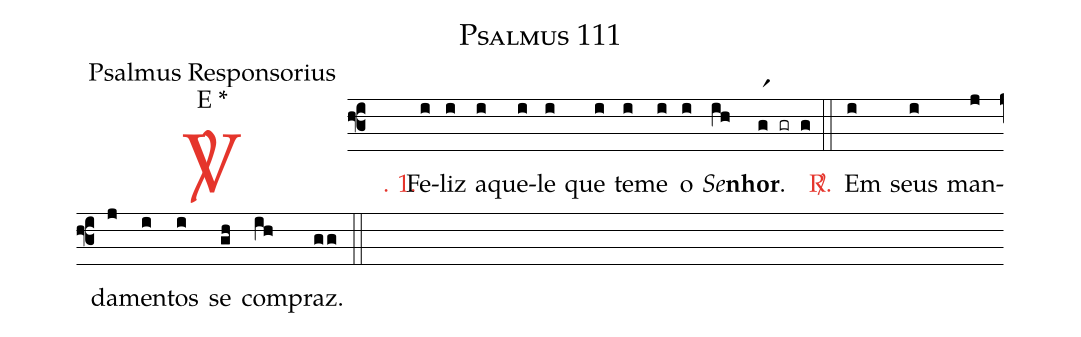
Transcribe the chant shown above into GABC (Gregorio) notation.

name: Psalmus 111;
office-part: Psalmus Responsorius;
mode: E *;
%%
(f3)

<c><sp>V/</sp>. 1.</c>() Fe(i)liz(i) a(i)que(i)le(i) que(i) te(i)me(i) o(i) <i>Se</i>(ih)<b>nhor</b>.(gr1 gr g)

(::)

<nlba><c><sp>R/</sp>.</c>() Em</nlba>(i) seus(i) man(j)da(j)men(i)tos(i) se(gh) com(ih)praz.(gg)

(::)
